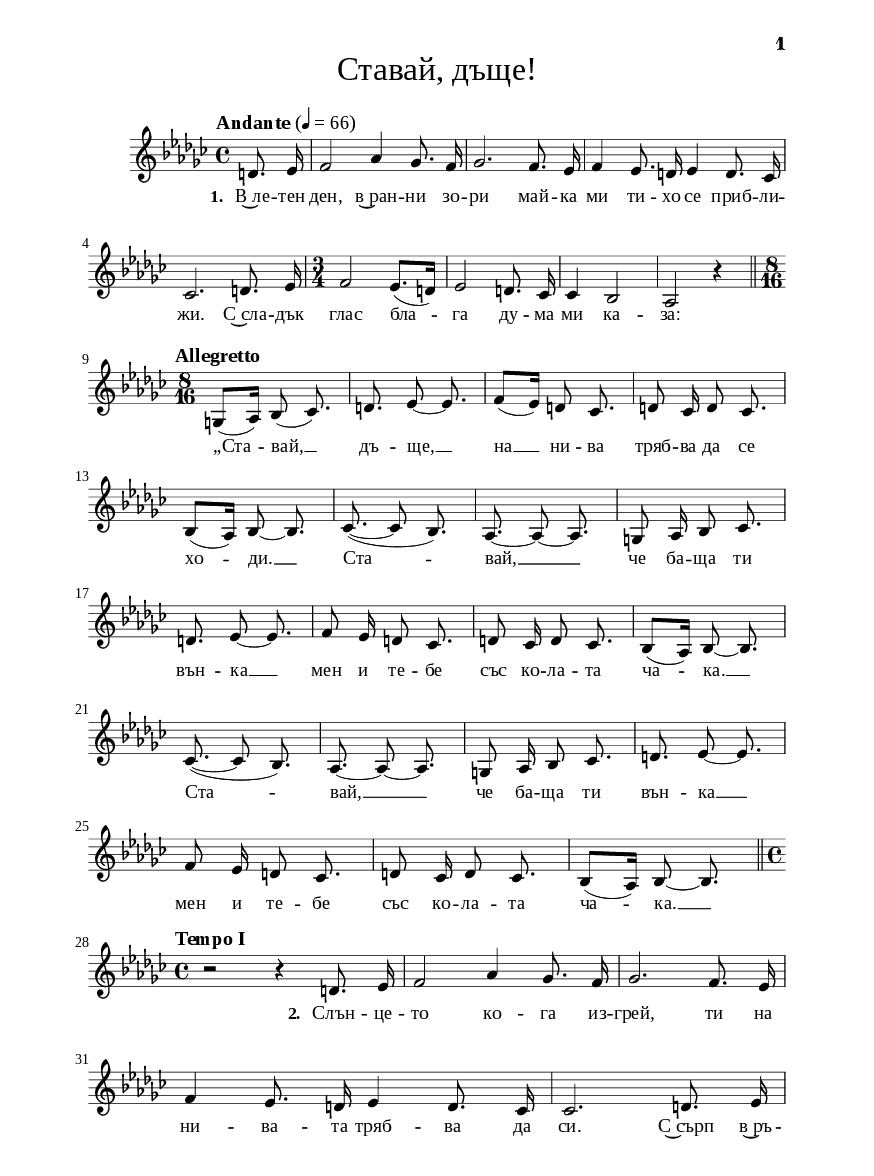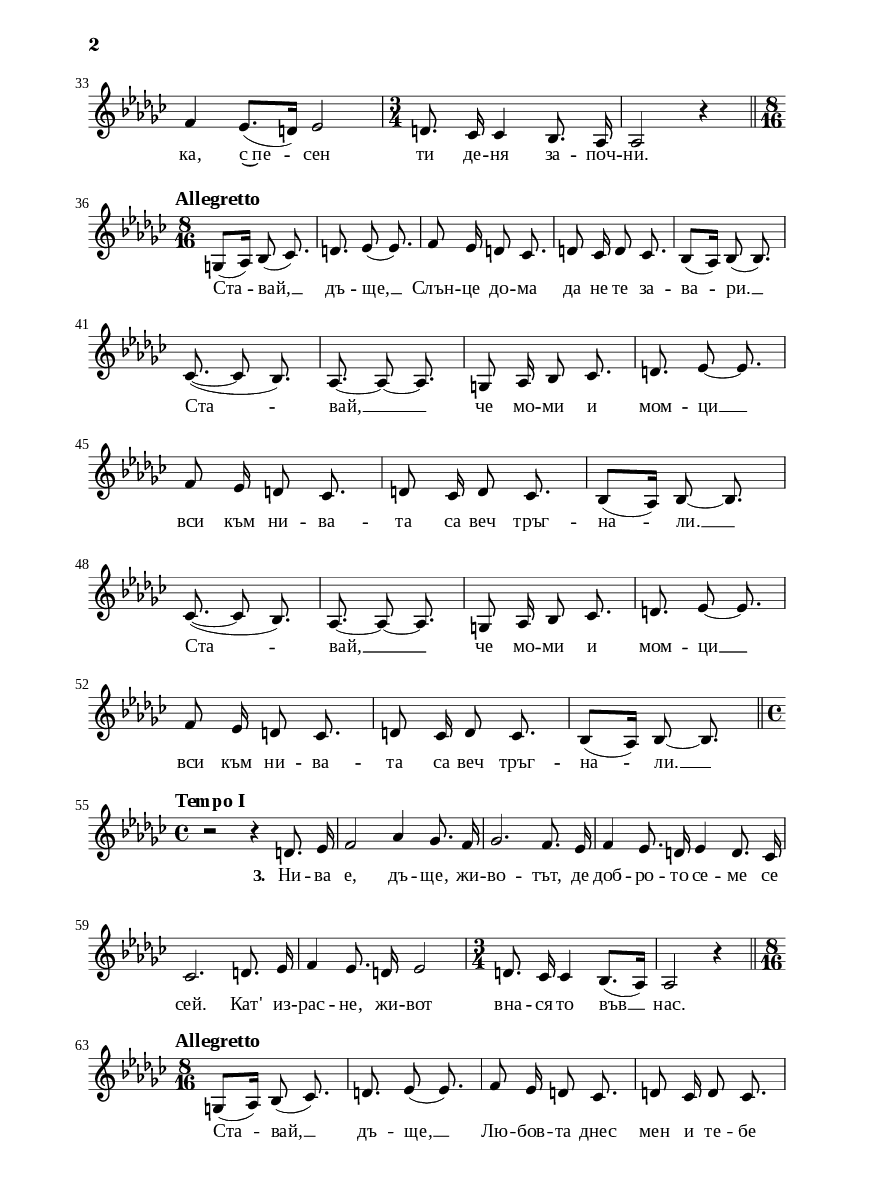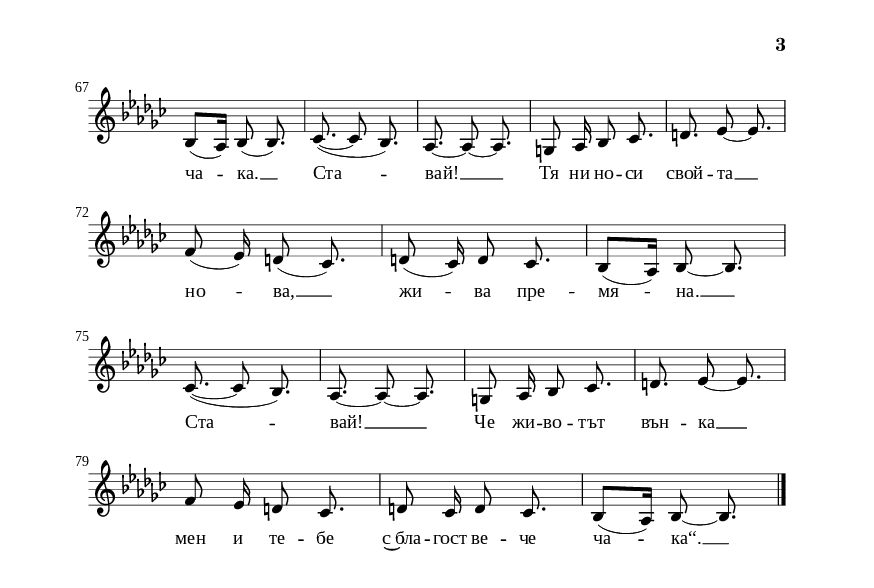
\version "2.24.4"

% include paper part and global functions
\include "include/globals.ily"

\bookpart {
  \label #'ref142
  \tocItem \markup "Ставай, дъще!"
  \include "include/bookpart-paper.ily"
  \score {
    \include "include/score-layout.ily"
    \new Voice \absolute {
      \clef treble

      \key es \minor

      \time 4/4
      \tempoFunc "Andante" 4 "66"
      \autoBeamOff
      \partial 4
      d'8. es'16 | % 2
      f'2 as'4 ges'8. f'16 | ges'2. f'8.es'16 | f'4 es'8.  d'16  es'4 d'8. ces'16 | \break
      ces'2. d'8. es'16 | \time 3/4 f'2 es'8. [( d'16 )] | % 7
      es'2  d'8. ces'16 | % 8
      ces'4 bes2 | % 9
      as2 r4  \bar "||"  \break
      \time 8/16  |
      \tempo "Allegretto" g8 [( as16 )] bes8 ( ces'8. ) | % 11
      d'8. es'8 ~ es'8. | % 12
      f'8 [( es'16 )] d'8 ces'8. | % 13
      d'8 ces'16 d'8 ces'8. \break | % 14
      bes8 [( as16 )] bes8 ~ bes8. | % 15
      ces'8. ( ~ ces'8 bes8. ) | % 16
      as8. ~ as8 ~ as8. | % 17
      g8 as16 bes8 ces'8. \break | % 18
      d'8. es'8 ~ es'8. | % 19
      f'8 es'16 d'8 ces'8. |
      d'8 ces'16 d'8 ces'8. | % 21
      bes8 [( as16 )] bes8 ~ bes8. \break | % 22
      ces'8. ( ~ ces'8 bes8. ) | % 23
      as8. ~ as8 ~ as8. | % 24
      g8 as16 bes8 ces'8. | % 25
      d'8. es'8 ~ es'8. \break | % 26
      f'8 es'16 d'8 ces'8. | % 27
      d'8 ces'16 d'8 ces'8. | % 28
      bes8 [(as16) ] bes8 ~ bes8. \bar "||" \break
      \tempo "Tempo I"
      \time 4/4 r2 r4 d'8. es'16 | f'2 as'4 ges'8. f'16 |
      ges'2. f'8.es'16 | \break

      f'4 es'8. d'16  es'4 d'8. ces'16 |
      ces'2. d'8. es'16 | \break
      f'4 es'8. [(d'16 ) ]es'2 |
      \time 3/4 d'8. ces'16 ces'4 bes8. as16 | as2 r4 | \bar "||"  \break

      \time 8/16 \tempo "Allegretto" g8 [(as16 )] bes8 (ces'8. ) | d'8. es'8 (es'8.) |

      f'8 es'16  d'8 ces'8. | d'8 ces'16 d'8 ces'8. | bes8 [(as16)] bes8 (bes8.) \break

      ces'8. ( ~ ces'8 bes8. ) |
      as8. ~ as8 ~ as8. | % 24
      g8 as16 bes8 ces'8. | % 25
      d'8. es'8 ~ es'8. \break |
      f'8 es'16 d'8 ces'8. | % 27
      d'8 ces'16 d'8 ces'8. | % 28
      bes8 [( as16 )] bes8 ~ bes8. | \break
      ces'8. ( ~ ces'8 bes8. ) |
      as8. ~ as8 ~ as8. | % 24
      g8 as16 bes8 ces'8. | % 25
      d'8. es'8 ~ es'8. \break |
      f'8 es'16 d'8 ces'8. | % 27
      d'8 ces'16 d'8 ces'8. | % 28
      bes8 [( as16 )] bes8 ~ bes8. | \bar "||"  \break
      \tempo "Tempo I"
      \time 4/4 r2 r4  d'8. es'16 | f'2 as'4 ges'8. f'16 |
      ges'2. f'8.es'16 | f'4 es'8. d'16  es'4 d'8. ces'16 | \break
      ces'2. d'8. es'16 |
      f'4 es'8. d'16  es'2 |
      \time 3/4 d'8. ces'16 ces'4 bes8. [(as16) ] | as2 r4 | \bar "||"
      \time 8/16 \tempo "Allegretto" g8 [(as16 )] bes8 (ces'8. ) | d'8. es'8 (es'8.) |  f'8 es'16 d'8 ces'8. | d'8 ces'16 d'8 ces'8. | \break  bes8 [(as16)] bes8 (bes8.)

      ces'8. ( ~ ces'8 bes8. ) |
      as8. ~ as8 ~ as8. | % 24
      g8 as16 bes8 ces'8. | % 25
      d'8. es'8 ~ es'8. \break |
      f'8 (es'16) d'8 ( ces'8.) | % 27
      d'8 (ces'16) d'8 ces'8. | % 28
      bes8 [( as16 )] bes8 ~ bes8. | \break
      ces'8. ( ~ ces'8 bes8. ) |
      as8. ~ as8 ~ as8. | % 24
      g8 as16 bes8 ces'8. | % 25
      d'8. es'8 ~ es'8. \break |
      f'8 es'16 d'8 ces'8. | % 27
      d'8 ces'16 d'8 ces'8. | % 28
      bes8 [( as16 )] bes8 ~ bes8. | \break \bar "|."
    }


    \addlyrics {
      \set stanza = "1. " В~ле -- тен
      ден, в~ран -- ни зо -- ри май -- ка ми ти -- хо се приб --
      ли -- жи. С~сла -- дък глас бла -- га ду -- ма ми
      ка -- за: „Ста -- вай, __ дъ -- ще, __ на __ ни -- ва
      тряб -- ва да се хо -- ди. __ Ста -- вай, __ че ба --
      ща ти вън -- ка __ мен и те -- бе със ко -- ла --
      та ча -- ка. __ Ста -- вай, __ че ба -- ща ти вън --
      ка __  мен и те -- бе със ко -- ла -- та ча --
      ка. __

      \set stanza = "2. " Слън -- це -- то ко -- га из -- грей,
      ти на ни -- ва -- та тряб -- ва да си.
      С~сърп в~ръ -- ка, с~пе -- сен ти
      де -- ня за -- поч -- ни. Ста -- вай, __ дъ -- ще, __
      Слън -- це до -- ма да не те за -- ва -- ри. __
      Ста -- вай, __ че мо -- ми и мом -- ци __ вси към ни -- ва -- та са веч тръг -- на -- ли. __
      Ста -- вай, __ че мо -- ми и мом -- ци __ вси към ни -- ва -- та са веч тръг -- на -- ли. __

      \set stanza = "3. " Ни -- ва е, дъ -- ще, жи -- во -- тът,
      де доб -- ро -- то се -- ме се сей.
      Кат' из -- рас -- не, жи -- вот вна -- ся
      то във __ нас. Ста -- вай, __ дъ -- ще, __
      Лю -- бов -- та днес мен и те -- бе ча -- ка. __
      Ста -- вай! __ Тя ни но -- си
      свой -- та __ но -- ва, __ жи -- ва пре -- мя -- на. __
      Ста -- вай! __ Че жи -- во -- тът вън -- ка __ мен
      и те -- бе с~бла -- гост ве -- че ча -- ка“. __

    }

    \header {
      title = \titleFunc #'ref_desc_13 "Ставай, дъще!" "Stavaj, dăšte!"
    }

    \midi{}



  } % score



} % bookpart
